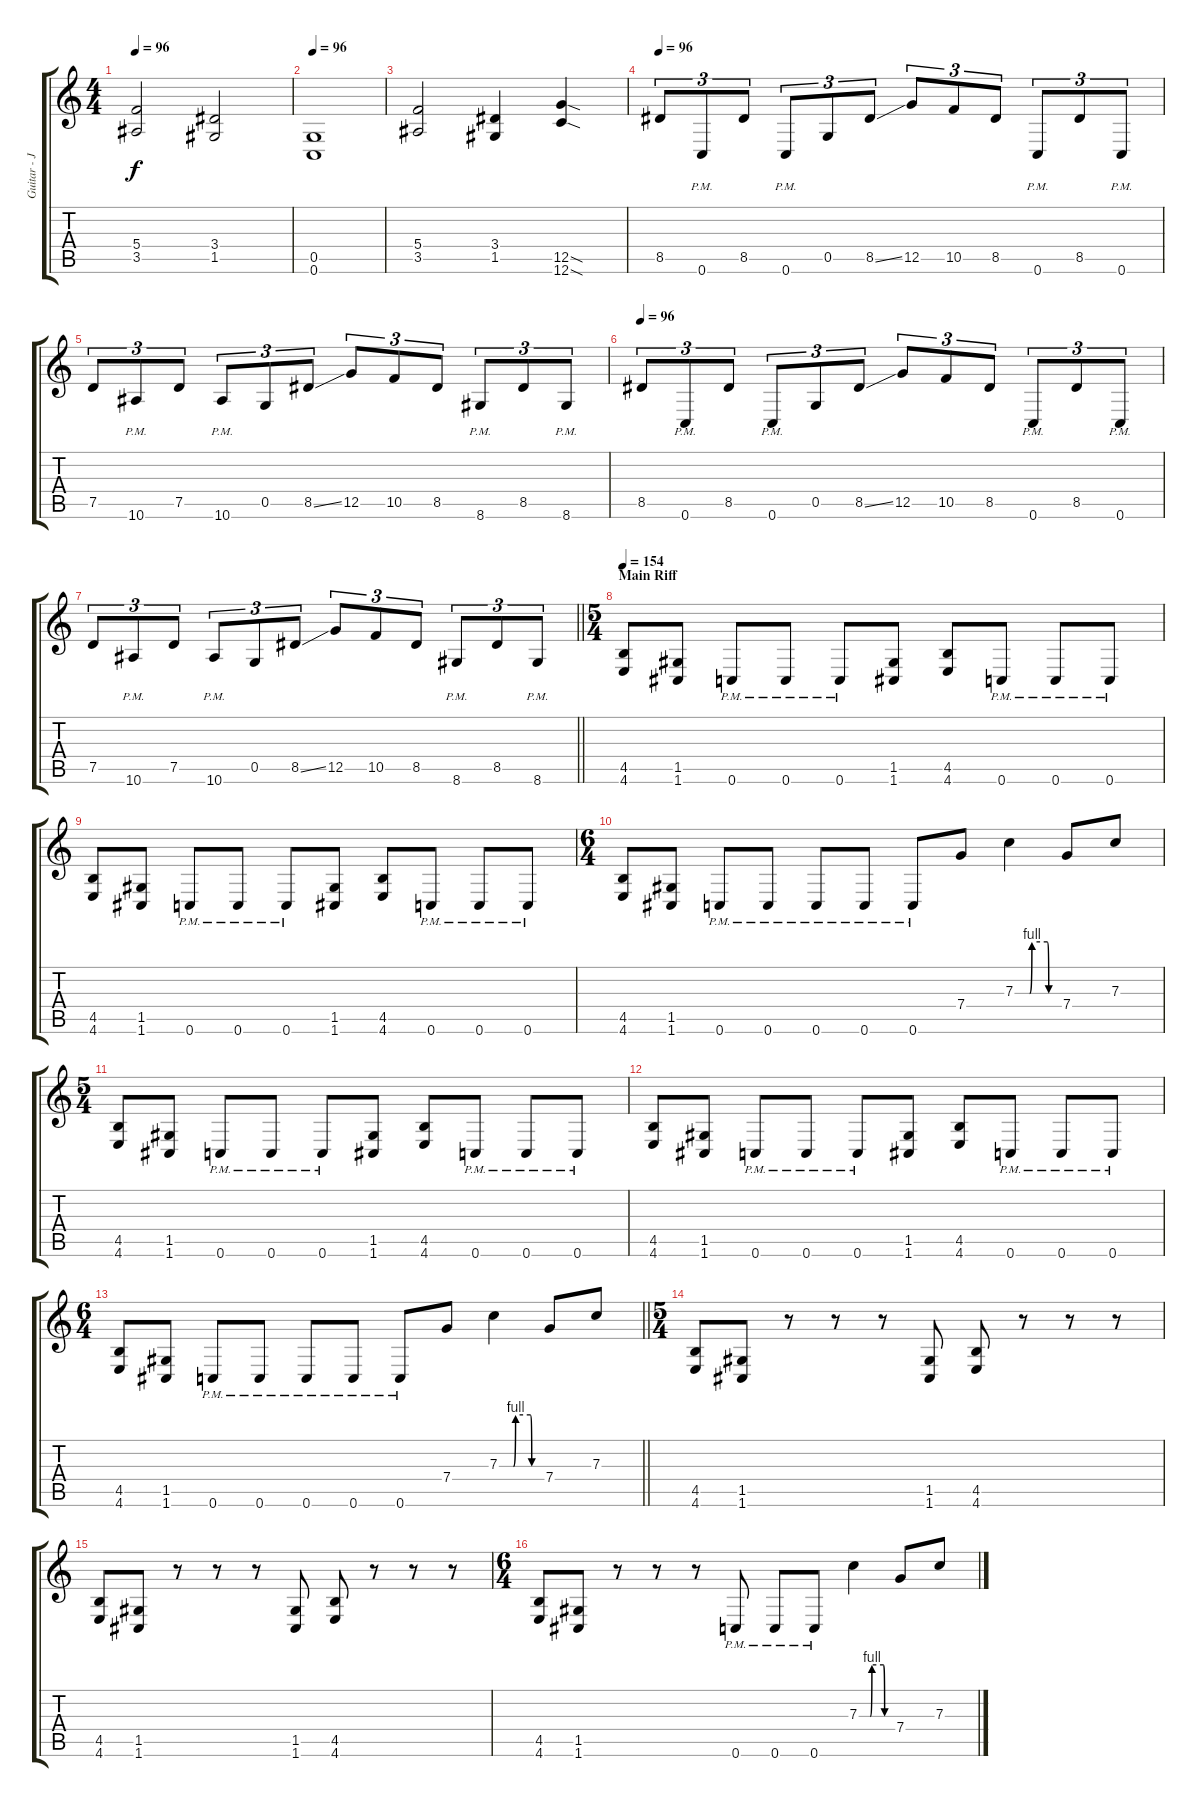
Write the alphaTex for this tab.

\track ("Guitar - Joel Stroetzel" "Guitar - J") {instrument overdrivenguitar}
\staff {score tabs}
\tuning (D4 A3 F3 C3 G2 C2) {hide}
\ts (4 4)
\tempo 96
\clef g2
\ks c
(5.4 3.5).2{dy f} (3.4 1.5).2 |
\tempo 96
(0.5 0.6).1 |
(5.4 3.5).2 (3.4 1.5).4 (12.5{sod} 12.6{sod}).4 |
\tempo 96
8.5.8{tu (3 2)} 0.6{pm}.8{tu (3 2)} 8.5.8{tu (3 2)} 0.6{pm}.8{tu (3 2)} 0.5.8{tu (3 2)} 8.5{ss}.8{tu (3 2)} 12.5.8{tu (3 2)} 10.5.8{tu (3 2)} 8.5.8{tu (3 2)} 0.6{pm}.8{tu (3 2)} 8.5.8{tu (3 2)} 0.6{pm}.8{tu (3 2)} |
7.5.8{tu (3 2)} 10.6{pm}.8{tu (3 2)} 7.5.8{tu (3 2)} 10.6{pm}.8{tu (3 2)} 0.5.8{tu (3 2)} 8.5{ss}.8{tu (3 2)} 12.5.8{tu (3 2)} 10.5.8{tu (3 2)} 8.5.8{tu (3 2)} 8.6{pm}.8{tu (3 2)} 8.5.8{tu (3 2)} 8.6{pm}.8{tu (3 2)} |
\tempo 96
8.5.8{tu (3 2)} 0.6{pm}.8{tu (3 2)} 8.5.8{tu (3 2)} 0.6{pm}.8{tu (3 2)} 0.5.8{tu (3 2)} 8.5{ss}.8{tu (3 2)} 12.5.8{tu (3 2)} 10.5.8{tu (3 2)} 8.5.8{tu (3 2)} 0.6{pm}.8{tu (3 2)} 8.5.8{tu (3 2)} 0.6{pm}.8{tu (3 2)} |
\barLineRight lightlight
7.5.8{tu (3 2)} 10.6{pm}.8{tu (3 2)} 7.5.8{tu (3 2)} 10.6{pm}.8{tu (3 2)} 0.5.8{tu (3 2)} 8.5{ss}.8{tu (3 2)} 12.5.8{tu (3 2)} 10.5.8{tu (3 2)} 8.5.8{tu (3 2)} 8.6{pm}.8{tu (3 2)} 8.5.8{tu (3 2)} 8.6{pm}.8{tu (3 2)} |
\ts (5 4)
\section ("" "Main Riff")
\tempo 154
(4.5 4.6).8 (1.5 1.6).8 0.6{pm}.8 0.6{pm}.8 0.6{pm}.8 (1.5 1.6).8 (4.5 4.6).8 0.6{pm}.8 0.6{pm}.8 0.6{pm}.8 |
(4.5 4.6).8 (1.5 1.6).8 0.6{pm}.8 0.6{pm}.8 0.6{pm}.8 (1.5 1.6).8 (4.5 4.6).8 0.6{pm}.8 0.6{pm}.8 0.6{pm}.8 |
\ts (6 4)
(4.5 4.6).8 (1.5 1.6).8 0.6{pm}.8 0.6{pm}.8 0.6{pm}.8 0.6{pm}.8 0.6{pm}.8 7.4.8 7.3{be (custom 0 0 10 0 20 0 23 4 44 4 46 0 52 0 60 0)}.4 7.4.8 7.3.8 |
\ts (5 4)
(4.5 4.6).8 (1.5 1.6).8 0.6{pm}.8 0.6{pm}.8 0.6{pm}.8 (1.5 1.6).8 (4.5 4.6).8 0.6{pm}.8 0.6{pm}.8 0.6{pm}.8 |
(4.5 4.6).8 (1.5 1.6).8 0.6{pm}.8 0.6{pm}.8 0.6{pm}.8 (1.5 1.6).8 (4.5 4.6).8 0.6{pm}.8 0.6{pm}.8 0.6{pm}.8 |
\ts (6 4)
\barLineRight lightlight
(4.5 4.6).8 (1.5 1.6).8 0.6{pm}.8 0.6{pm}.8 0.6{pm}.8 0.6{pm}.8 0.6{pm}.8 7.4.8 7.3{be (custom 0 0 10 0 20 0 23 4 44 4 46 0 52 0 60 0)}.4 7.4.8 7.3.8 |
\ts (5 4)
(4.5 4.6).8 (1.5 1.6).8 r.8 r.8 r.8 (1.5 1.6).8 (4.5 4.6).8 r.8 r.8 r.8 |
(4.5 4.6).8 (1.5 1.6).8 r.8 r.8 r.8 (1.5 1.6).8 (4.5 4.6).8 r.8 r.8 r.8 |
\ts (6 4)
(4.5 4.6).8 (1.5 1.6).8 r.8 r.8 r.8 0.6{pm}.8 0.6{pm}.8 0.6{pm}.8 7.3{be (custom 0 0 10 0 20 0 23 4 44 4 46 0 52 0 60 0)}.4 7.4.8 7.3.8
